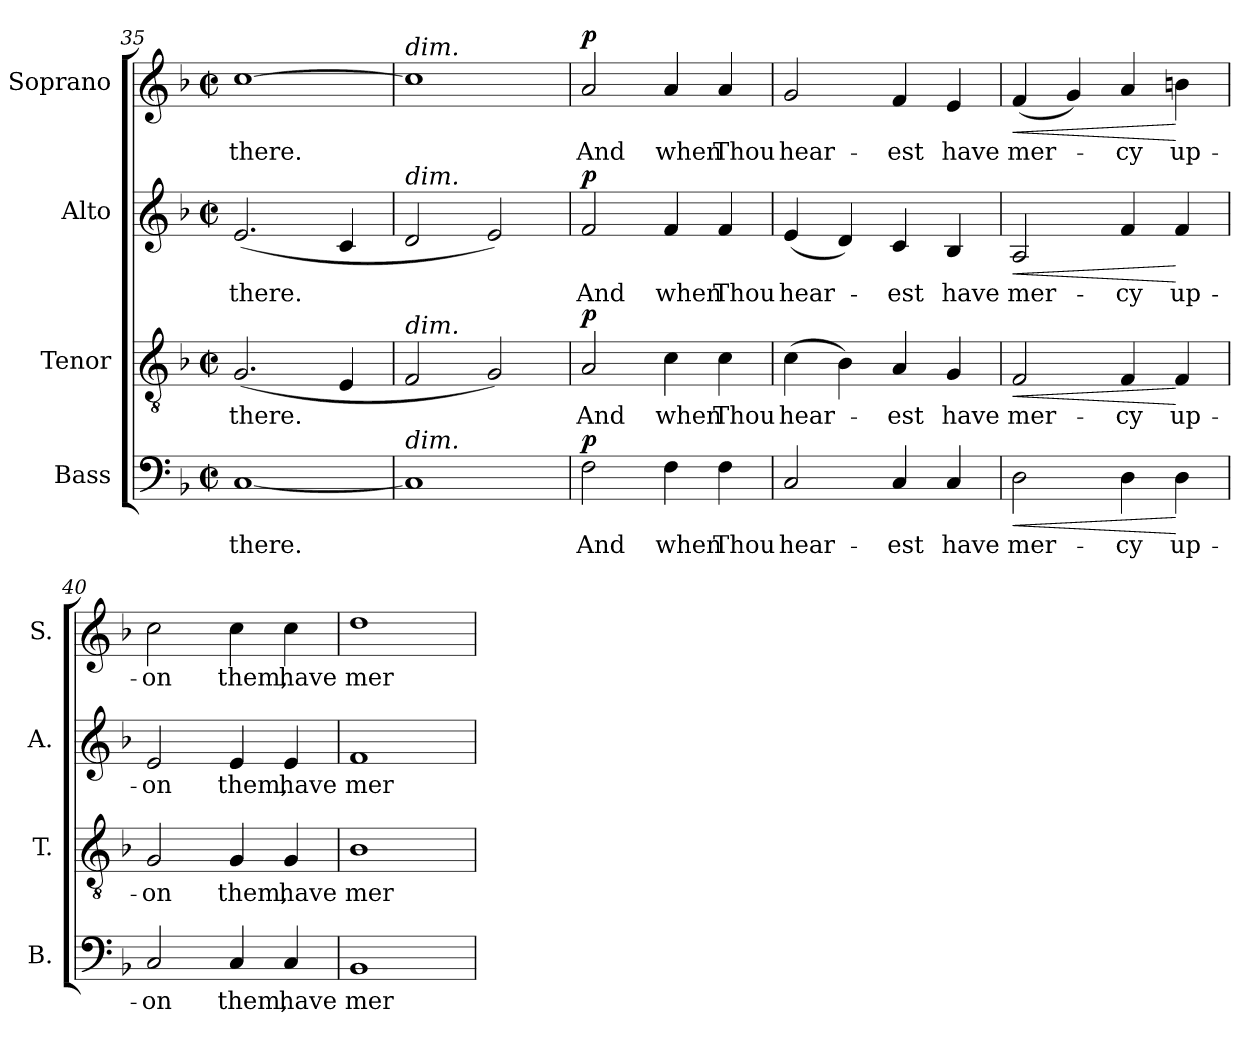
**kern	**text	**dynam	**kern	**text	**dynam	**kern	**text	**dynam	**kern	**text	**dynam
*part4	*part4	*part4	*part3	*part3	*part3	*part2	*part2	*part2	*part1	*part1	*part1
*staff4	*staff4	*staff4	*staff3	*staff3	*staff3	*staff2	*staff2	*staff2	*staff1	*staff1	*staff1
*I"Bass	*	*	*I"Tenor	*	*	*I"Alto	*	*	*I"Soprano	*	*
*I'B.	*	*	*I'T.	*	*	*I'A.	*	*	*I'S.	*	*
*clefF4	*	*	*clefGv2	*	*	*clefG2	*	*	*clefG2	*	*
*	*	*	*ITrd7c12	*	*	*	*	*	*	*	*
*k[b-]	*	*	*k[b-]	*	*	*k[b-]	*	*	*k[b-]	*	*
*F:	*	*	*F:	*	*	*F:	*	*	*F:	*	*
*M2/2	*	*	*M2/2	*	*	*M2/2	*	*	*M2/2	*	*
*met(c|)	*	*	*met(c|)	*	*	*met(c|)	*	*	*met(c|)	*	*
=35	=35	=35	=35	=35	=35	=35	=35	=35	=35	=35	=35
!	!LO:LY:b:color=#000000	!	!	!	!	!	!	!	!	!	!
!	!	!	!	!LO:LY:b:color=#000000	!	!	!	!	!	!	!
!	!	!	!	!	!	!	!LO:LY:b:color=#000000	!	!	!	!
!	!	!	!	!	!	!	!	!	!	!LO:LY:b:color=#000000	!
[1Ci	there.	.	(2.GGi/	there.	.	(2.ei/	there.	.	[1cci	there.	.
.	.	.	4EEi/	.	.	4ci/	.	.	.	.	.
=36	=36	=36	=36	=36	=36	=36	=36	=36	=36	=36	=36
!	!	!	!	!	!	!	!	!	!LO:TX:a:i:t=dim.	!	!
!	!	!	!	!	!	!LO:TX:a:i:t=dim.	!	!	!	!	!
!	!	!	!LO:TX:a:i:t=dim.	!	!	!	!	!	!	!	!
!LO:TX:a:i:t=dim.	!	!	!	!	!	!	!	!	!	!	!
1Ci]	.	.	2FFi/	.	.	2di/	.	.	1cci]	.	.
.	.	.	2GGi/)	.	.	2ei/)	.	.	.	.	.
=37	=37	=37	=37	=37	=37	=37	=37	=37	=37	=37	=37
!	!LO:LY:b:color=#000000	!	!	!	!	!	!	!	!	!	!
!	!	!	!	!LO:LY:b:color=#000000	!	!	!	!	!	!	!
!	!	!	!	!	!	!	!LO:LY:b:color=#000000	!	!	!	!
!	!	!	!	!	!	!	!	!	!	!LO:LY:b:color=#000000	!
2Fi\	And	p	2AAi/	And	p	2fi/	And	p	2ai/	And	p
!	!LO:LY:b:color=#000000	!	!	!	!	!	!	!	!	!	!
!	!	!	!	!LO:LY:b:color=#000000	!	!	!	!	!	!	!
!	!	!	!	!	!	!	!LO:LY:b:color=#000000	!	!	!	!
!	!	!	!	!	!	!	!	!	!	!LO:LY:b:color=#000000	!
4Fi\	when	.	4Ci\	when	.	4fi/	when	.	4ai/	when	.
!	!LO:LY:b:color=#000000	!	!	!	!	!	!	!	!	!	!
!	!	!	!	!LO:LY:b:color=#000000	!	!	!	!	!	!	!
!	!	!	!	!	!	!	!LO:LY:b:color=#000000	!	!	!	!
!	!	!	!	!	!	!	!	!	!	!LO:LY:b:color=#000000	!
4Fi\	Thou	.	4Ci\	Thou	.	4fi/	Thou	.	4ai/	Thou	.
=38	=38	=38	=38	=38	=38	=38	=38	=38	=38	=38	=38
!	!LO:LY:b:color=#000000	!	!	!	!	!	!	!	!	!	!
!	!	!	!	!LO:LY:b:color=#000000	!	!	!	!	!	!	!
!	!	!	!	!	!	!	!LO:LY:b:color=#000000	!	!	!	!
!	!	!	!	!	!	!	!	!	!	!LO:LY:b:color=#000000	!
2Ci/	hear-	.	(4Ci\	hear-	.	(4ei/	hear-	.	2gi/	hear-	.
.	.	.	4BB-i\)	.	.	4di/)	.	.	.	.	.
!	!LO:LY:b:color=#000000	!	!	!	!	!	!	!	!	!	!
!	!	!	!	!LO:LY:b:color=#000000	!	!	!	!	!	!	!
!	!	!	!	!	!	!	!LO:LY:b:color=#000000	!	!	!	!
!	!	!	!	!	!	!	!	!	!	!LO:LY:b:color=#000000	!
4Ci/	-est	.	4AAi/	-est	.	4ci/	-est	.	4fi/	-est	.
!	!LO:LY:b:color=#000000	!	!	!	!	!	!	!	!	!	!
!	!	!	!	!LO:LY:b:color=#000000	!	!	!	!	!	!	!
!	!	!	!	!	!	!	!LO:LY:b:color=#000000	!	!	!	!
!	!	!	!	!	!	!	!	!	!	!LO:LY:b:color=#000000	!
4Ci/	have	.	4GGi/	have	.	4B-i/	have	.	4ei/	have	.
!!LO:LB:g=z
=39	=39	=39	=39	=39	=39	=39	=39	=39	=39	=39	=39
!	!LO:LY:b:color=#000000	!LO:HP:b	!	!	!	!	!	!	!	!	!
!	!	!	!	!LO:LY:b:color=#000000	!LO:HP:b	!	!	!	!	!	!
!	!	!	!	!	!	!	!LO:LY:b:color=#000000	!LO:HP:b	!	!	!
!	!	!	!	!	!	!	!	!	!	!LO:LY:b:color=#000000	!LO:HP:b
2Di\	mer-	<	2FFi/	mer-	<	2Ai/	mer-	<	(4fi/	mer-	<
.	.	.	.	.	.	.	.	.	4gi/)	.	.
!	!LO:LY:b:color=#000000	!	!	!	!	!	!	!	!	!	!
!	!	!	!	!LO:LY:b:color=#000000	!	!	!	!	!	!	!
!	!	!	!	!	!	!	!LO:LY:b:color=#000000	!	!	!	!
!	!	!	!	!	!	!	!	!	!	!LO:LY:b:color=#000000	!
4Di\	-cy	.	4FFi/	-cy	.	4fi/	-cy	.	4ai/	-cy	.
!	!LO:LY:b:color=#000000	!	!	!	!	!	!	!	!	!	!
!	!	!	!	!LO:LY:b:color=#000000	!	!	!	!	!	!	!
!	!	!	!	!	!	!	!LO:LY:b:color=#000000	!	!	!	!
!	!	!	!	!	!	!	!	!	!	!LO:LY:b:color=#000000	!
4Di\	up-	[	4FFi/	up-	[	4fi/	up-	[	4bni\	up-	[
=40	=40	=40	=40	=40	=40	=40	=40	=40	=40	=40	=40
!	!LO:LY:b:color=#000000	!	!	!	!	!	!	!	!	!	!
!	!	!	!	!LO:LY:b:color=#000000	!	!	!	!	!	!	!
!	!	!	!	!	!	!	!LO:LY:b:color=#000000	!	!	!	!
!	!	!	!	!	!	!	!	!	!	!LO:LY:b:color=#000000	!
2Ci/	-on	.	2GGi/	-on	.	2ei/	-on	.	2cci\	-on	.
!	!LO:LY:b:color=#000000	!	!	!	!	!	!	!	!	!	!
!	!	!	!	!LO:LY:b:color=#000000	!	!	!	!	!	!	!
!	!	!	!	!	!	!	!LO:LY:b:color=#000000	!	!	!	!
!	!	!	!	!	!	!	!	!	!	!LO:LY:b:color=#000000	!
4Ci/	them,	.	4GGi/	them,	.	4ei/	them,	.	4cci\	them,	.
!	!LO:LY:b:color=#000000	!	!	!	!	!	!	!	!	!	!
!	!	!	!	!LO:LY:b:color=#000000	!	!	!	!	!	!	!
!	!	!	!	!	!	!	!LO:LY:b:color=#000000	!	!	!	!
!	!	!	!	!	!	!	!	!	!	!LO:LY:b:color=#000000	!
4Ci/	have	.	4GGi/	have	.	4ei/	have	.	4cci\	have	.
=41	=41	=41	=41	=41	=41	=41	=41	=41	=41	=41	=41
!	!LO:LY:b:color=#000000	!	!	!	!	!	!	!	!	!	!
!	!	!	!	!LO:LY:b:color=#000000	!	!	!	!	!	!	!
!	!	!	!	!	!	!	!LO:LY:b:color=#000000	!	!	!	!
!	!	!	!	!	!	!	!	!	!	!LO:LY:b:color=#000000	!
1BB-i	mer-	.	1BB-i	mer-	.	1fi	mer-	.	1ddi	mer-	.
=	=	=	=	=	=	=	=	=	=	=	=
*-	*-	*-	*-	*-	*-	*-	*-	*-	*-	*-	*-
